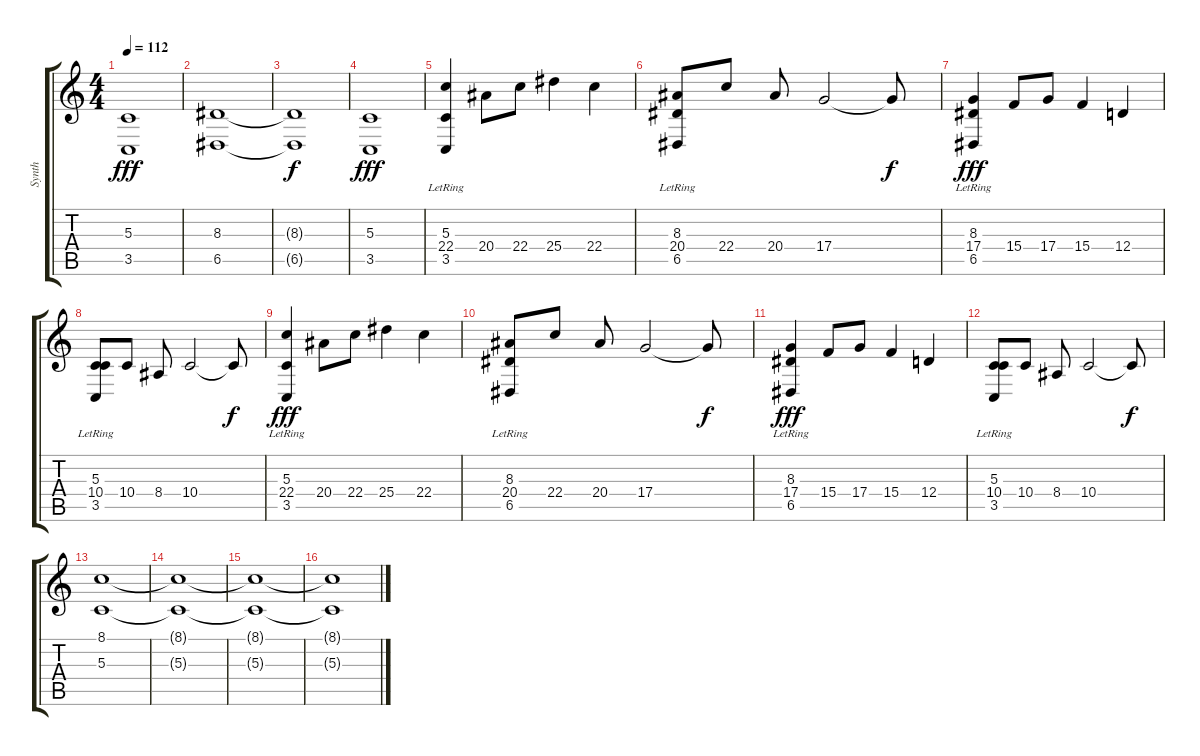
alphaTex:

\track ("Synth" "Synth") {instrument stringensemble1}
\staff {score tabs}
\tuning (E4 B3 G3 D3 A2 E2) {hide}
\ts (4 4)
\tempo 112
\clef g2
\ks c
(5.3 3.5).1{dy fff} |
(8.3 6.5).1 |
(8.3{t} 6.5{t}).1{dy f} |
(5.3 3.5).1{dy fff} |
(5.3{lr} 22.4 3.5{lr}).4{volume 12} 20.4.8 22.4.8 25.4.4 22.4.4 |
(8.3{lr} 20.4 6.5{lr}).8 22.4.8 20.4.8 17.4.2 17.4{t}.8{dy f} |
(8.3{lr} 17.4 6.5{lr}).4{dy fff} 15.4.8 17.4.8 15.4.4 12.4.4 |
(5.3{lr} 10.4 3.5{lr}).8 10.4.8 8.4.8 10.4.2 10.4{t}.8{dy f} |
(5.3{lr} 22.4 3.5{lr}).4{dy fff volume 12} 20.4.8 22.4.8 25.4.4 22.4.4 |
(8.3{lr} 20.4 6.5{lr}).8 22.4.8 20.4.8 17.4.2 17.4{t}.8{dy f} |
(8.3{lr} 17.4 6.5{lr}).4{dy fff} 15.4.8 17.4.8 15.4.4 12.4.4 |
(5.3{lr} 10.4 3.5{lr}).8 10.4.8 8.4.8 10.4.2 10.4{t}.8{dy f} |
(8.1 5.3).1{volume 0} |
(8.1{t} 5.3{t}).1 |
(8.1{t} 5.3{t}).1 |
(8.1{t} 5.3{t}).1
